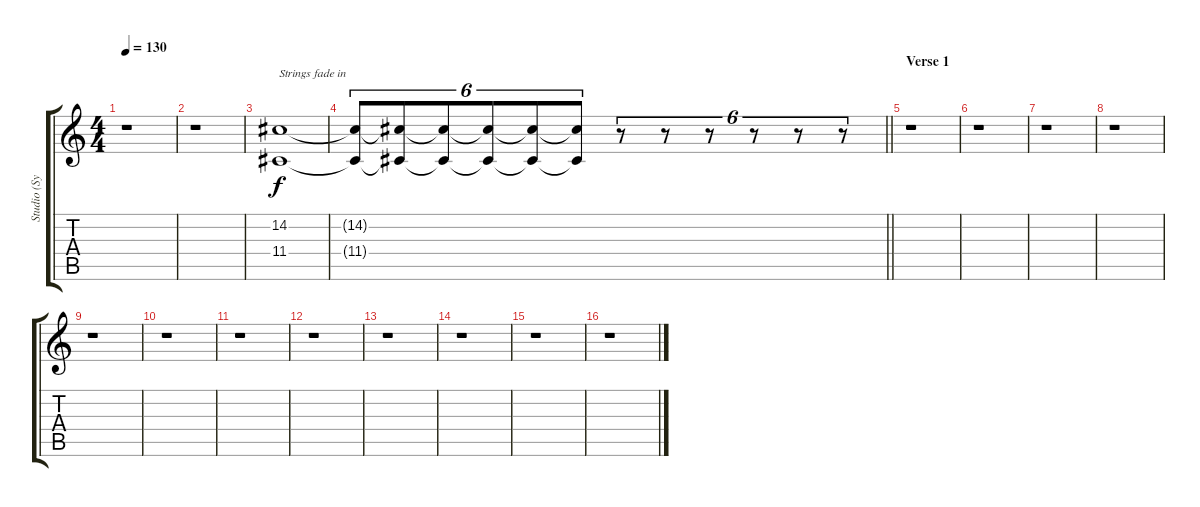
\track ("Studio (Synth Strings)" "Studio (Sy") {instrument stringensemble1}
\staff {score tabs}
\tuning (E4 B3 G3 D3 A2 E2) {hide}
\ts (4 4)
\tempo 130
\clef g2
\ks c
r.1{dy f volume 0 instrument stringensemble1} |
r.1 |
(14.2 11.4).1{txt "Strings fade in" volume 11} |
\barLineRight lightlight
(14.2{t} 11.4{t}).8{tu (6 4)} (14.2{t} 11.4{t}).8{tu (6 4)} (14.2{t} 11.4{t}).8{tu (6 4)} (14.2{t} 11.4{t}).8{tu (6 4)} (14.2{t} 11.4{t}).8{tu (6 4)} (14.2{t} 11.4{t}).8{tu (6 4)} r.8{tu (6 4)} r.8{tu (6 4)} r.8{tu (6 4)} r.8{tu (6 4)} r.8{tu (6 4)} r.8{tu (6 4)} |
\section ("" "Verse 1")
r.1 |
r.1 |
r.1 |
r.1 |
r.1 |
r.1 |
r.1 |
r.1 |
r.1 |
r.1 |
r.1 |
r.1
